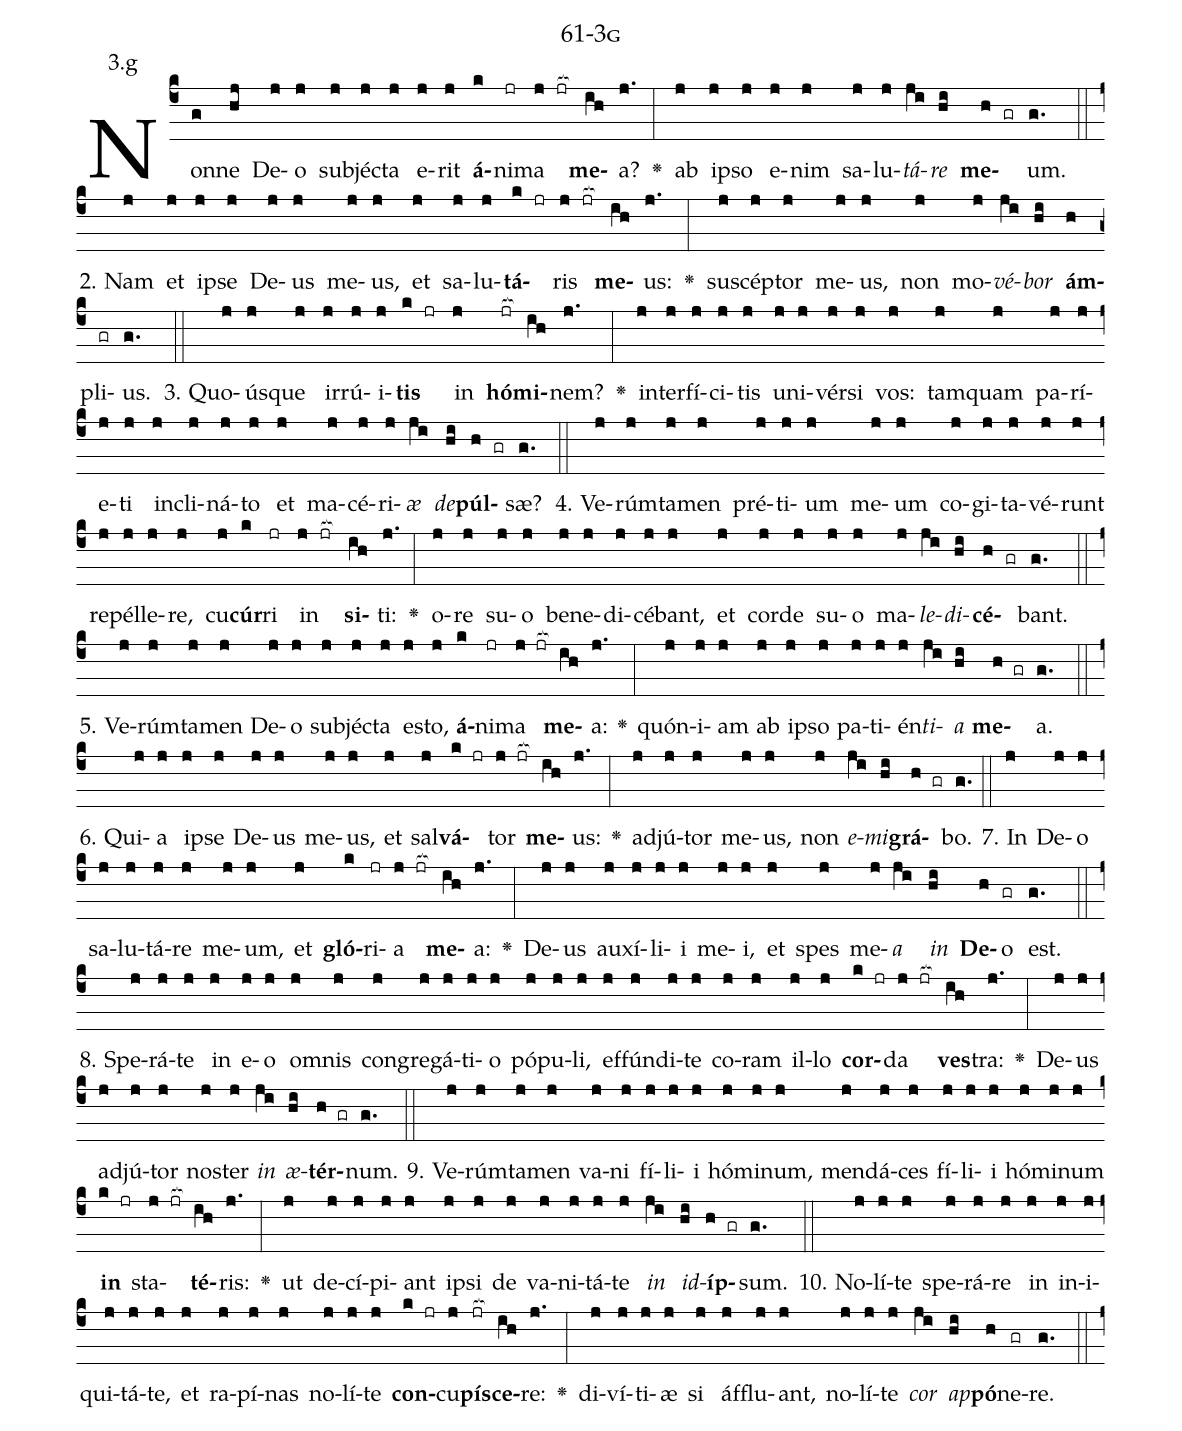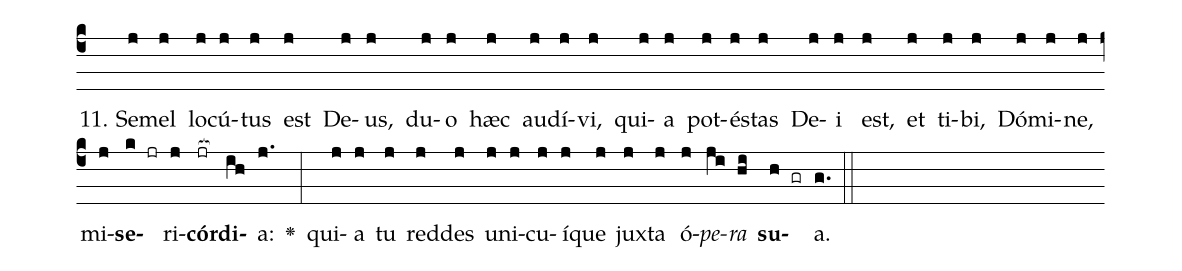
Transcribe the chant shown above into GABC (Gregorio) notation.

name: 61-3g;
annotation: 3.g;
%%
(c4)Non(g)ne(hj) De(j)o(j) sub(j)jéc(j)ta(j) e(j)rit(j) <b>á</b>(k)ni(jr)ma(j jr[ocb:1{]) <b>me</b>(ih[ocb:0}])a?(j.) <v>\greheightstar</v>(:) ab(j) ip(j)so(j) e(j)nim(j) sa(j)lu(j)<i>tá</i>(ji)<i>re</i>(hi) <b>me</b>(h gr)um.(g.) (::)
2. Nam(j) et(j) ip(j)se(j) De(j)us(j) me(j)us,(j) et(j) sa(j)lu(j)<b>tá</b>(k jr)ris(j jr[ocb:1{]) <b>me</b>(ih[ocb:0}])us:(j.) <v>\greheightstar</v>(:) su(j)scép(j)tor(j) me(j)us,(j) non(j) mo(j)<i>vé</i>(ji)<i>bor</i>(hi) <b>ám</b>(h)pli(gr)us.(g.) (::)
3. Quo(j)ús(j)que(j) ir(j)rú(j)i(j)<b>tis</b>(k jr) in(j) <b>hó</b>(jr[ocb:1{])<b>mi</b>(ih[ocb:0}])nem?(j.) <v>\greheightstar</v>(:) in(j)ter(j)fí(j)ci(j)tis(j) u(j)ni(j)vér(j)si(j) vos:(j) tam(j)quam(j) pa(j)rí(j)e(j)ti(j) in(j)cli(j)ná(j)to(j) et(j) ma(j)cé(j)ri(j)<i>æ</i>(ji) <i>de</i>(hi)<b>púl</b>(h gr)sæ?(g.) (::)
4. Ve(j)rúm(j)ta(j)men(j) pré(j)ti(j)um(j) me(j)um(j) co(j)gi(j)ta(j)vé(j)runt(j) re(j)pél(j)le(j)re,(j) cu(j)<b>cúr</b>(k)ri(jr) in(j jr[ocb:1{]) <b>si</b>(ih[ocb:0}])ti:(j.) <v>\greheightstar</v>(:) o(j)re(j) su(j)o(j) be(j)ne(j)di(j)cé(j)bant,(j) et(j) cor(j)de(j) su(j)o(j) ma(j)<i>le</i>(ji)<i>di</i>(hi)<b>cé</b>(h gr)bant.(g.) (::)
5. Ve(j)rúm(j)ta(j)men(j) De(j)o(j) sub(j)jéc(j)ta(j) es(j)to,(j) <b>á</b>(k)ni(jr)ma(j jr[ocb:1{]) <b>me</b>(ih[ocb:0}])a:(j.) <v>\greheightstar</v>(:) quón(j)i(j)am(j) ab(j) ip(j)so(j) pa(j)ti(j)én(j)<i>ti</i>(ji)<i>a</i>(hi) <b>me</b>(h gr)a.(g.) (::)
6. Qui(j)a(j) ip(j)se(j) De(j)us(j) me(j)us,(j) et(j) sal(j)<b>vá</b>(k jr)tor(j jr[ocb:1{]) <b>me</b>(ih[ocb:0}])us:(j.) <v>\greheightstar</v>(:) ad(j)jú(j)tor(j) me(j)us,(j) non(j) <i>e</i>(ji)<i>mi</i>(hi)<b>grá</b>(h gr)bo.(g.) (::)
7. In(j) De(j)o(j) sa(j)lu(j)tá(j)re(j) me(j)um,(j) et(j) <b>gló</b>(k)ri(jr)a(j jr[ocb:1{]) <b>me</b>(ih[ocb:0}])a:(j.) <v>\greheightstar</v>(:) De(j)us(j) au(j)xí(j)li(j)i(j) me(j)i,(j) et(j) spes(j) me(j)<i>a</i>(ji) <i>in</i>(hi) <b>De</b>(h)o(gr) est.(g.) (::)
8. Spe(j)rá(j)te(j) in(j) e(j)o(j) om(j)nis(j) con(j)gre(j)gá(j)ti(j)o(j) pó(j)pu(j)li,(j) ef(j)fún(j)di(j)te(j) co(j)ram(j) il(j)lo(j) <b>cor</b>(k jr)da(j jr[ocb:1{]) <b>ves</b>(ih[ocb:0}])tra:(j.) <v>\greheightstar</v>(:) De(j)us(j) ad(j)jú(j)tor(j) nos(j)ter(j) <i>in</i>(ji) <i>æ</i>(hi)<b>tér</b>(h gr)num.(g.) (::)
9. Ve(j)rúm(j)ta(j)men(j) va(j)ni(j) fí(j)li(j)i(j) hó(j)mi(j)num,(j) men(j)dá(j)ces(j) fí(j)li(j)i(j) hó(j)mi(j)num(j) <b>in</b>(k jr) sta(j jr[ocb:1{])<b>té</b>(ih[ocb:0}])ris:(j.) <v>\greheightstar</v>(:) ut(j) de(j)cí(j)pi(j)ant(j) ip(j)si(j) de(j) va(j)ni(j)tá(j)te(j) <i>in</i>(ji) <i>id</i>(hi)<b>íp</b>(h gr)sum.(g.) (::)
10. No(j)lí(j)te(j) spe(j)rá(j)re(j) in(j) in(j)i(j)qui(j)tá(j)te,(j) et(j) ra(j)pí(j)nas(j) no(j)lí(j)te(j) <b>con</b>(k jr)cu(j)<b>pí</b>(jr[ocb:1{])<b>sce</b>(ih[ocb:0}])re:(j.) <v>\greheightstar</v>(:) di(j)ví(j)ti(j)æ(j) si(j) áf(j)flu(j)ant,(j) no(j)lí(j)te(j) <i>cor</i>(ji) <i>ap</i>(hi)<b>pó</b>(h)ne(gr)re.(g.) (::)
11. Se(j)mel(j) lo(j)cú(j)tus(j) est(j) De(j)us,(j) du(j)o(j) hæc(j) au(j)dí(j)vi,(j) qui(j)a(j) pot(j)és(j)tas(j) De(j)i(j) est,(j) et(j) ti(j)bi,(j) Dó(j)mi(j)ne,(j) mi(j)<b>se</b>(k jr)ri(j)<b>cór</b>(jr[ocb:1{])<b>di</b>(ih[ocb:0}])a:(j.) <v>\greheightstar</v>(:) qui(j)a(j) tu(j) red(j)des(j) u(j)ni(j)cu(j)í(j)que(j) jux(j)ta(j) ó(j)<i>pe</i>(ji)<i>ra</i>(hi) <b>su</b>(h gr)a.(g.) (::)
